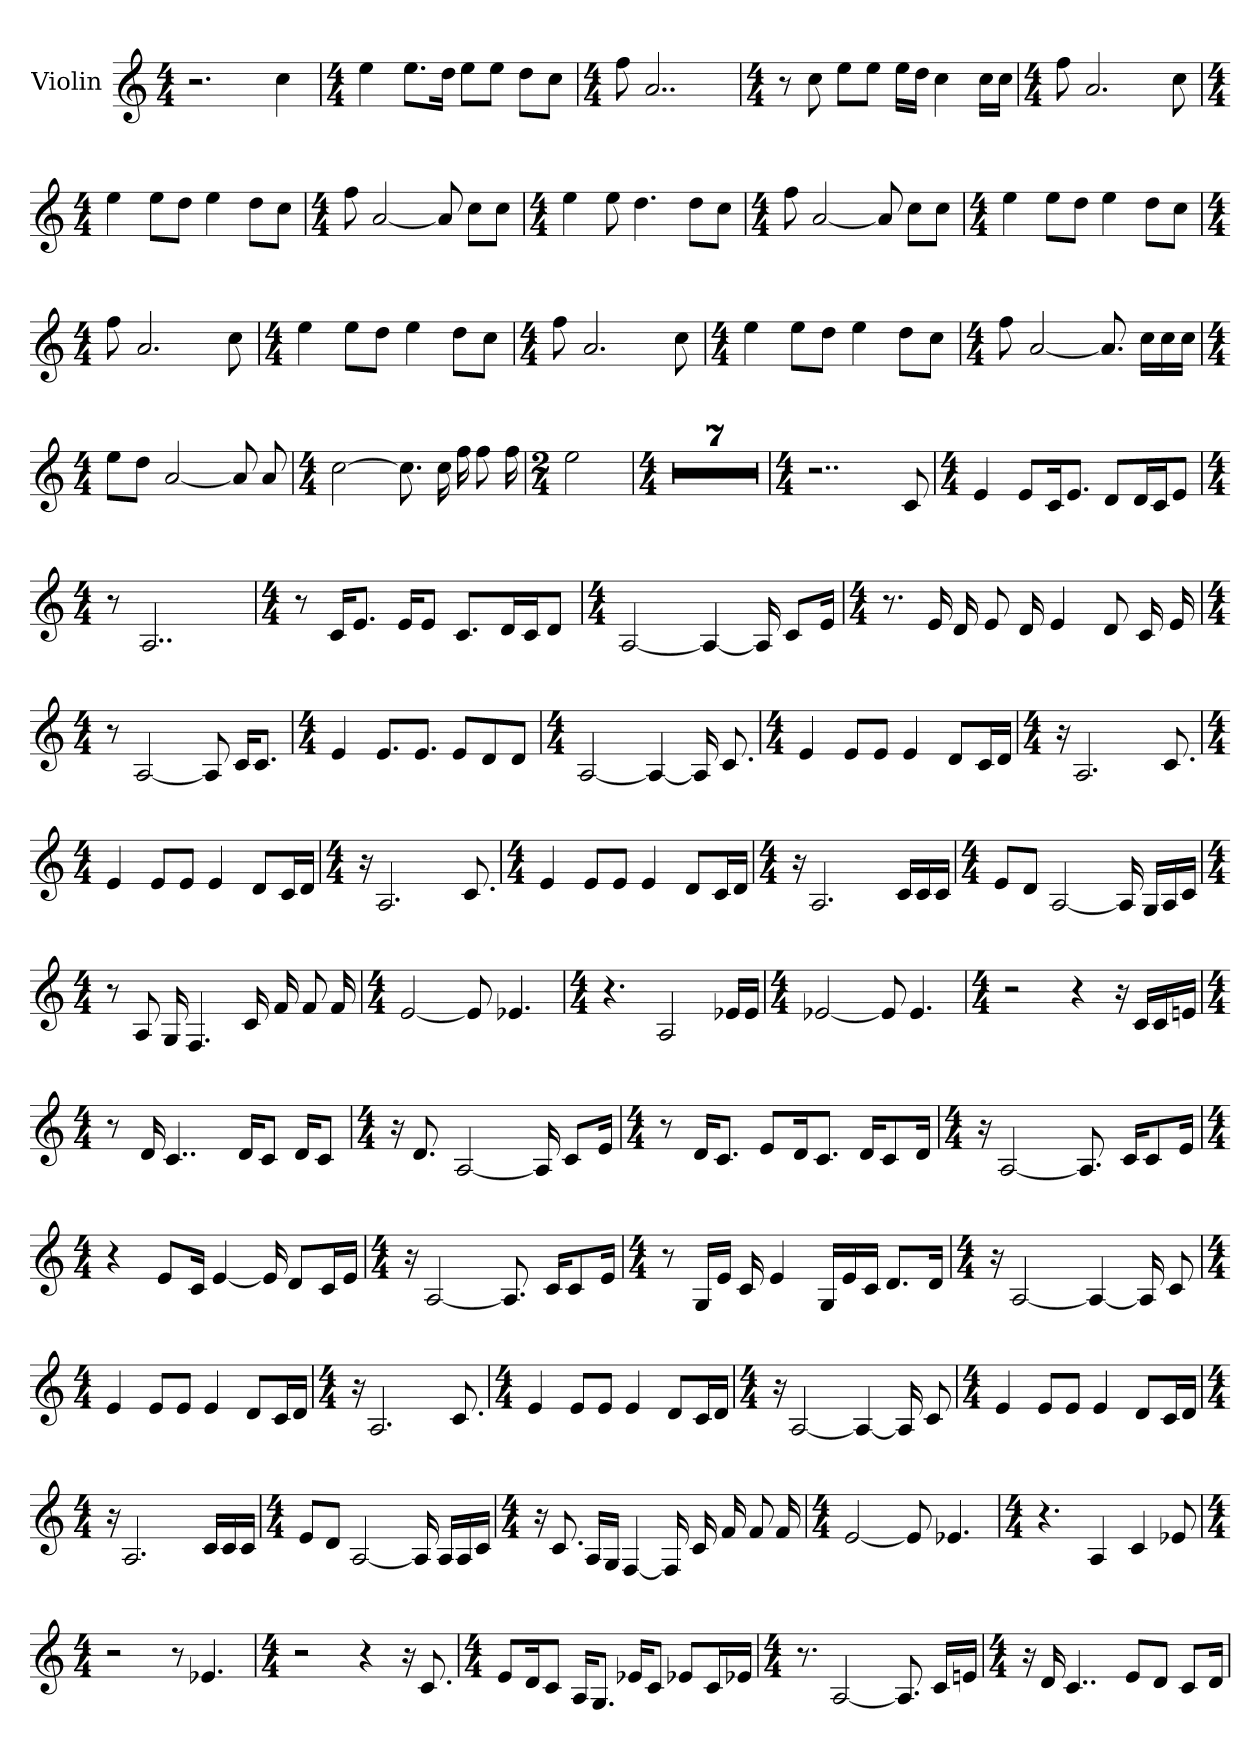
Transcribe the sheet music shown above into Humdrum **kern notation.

**kern
*part1
*staff1
*I"Violin
*I'Vln
*M4/4
=
2.r
4cc
=
*M4/4
4ee
8.eeL
16ddJk
8eeL
8eeJ
8ddL
8ccJ
=
*M4/4
8ff
2..a
=
*M4/4
8r
8cc
8eeL
8eeJ
16eeLL
16ddJJ
4cc
16ccLL
16ccJJ
=
*M4/4
8ff
2.a
8cc
=
*M4/4
4ee
8eeL
8ddJ
4ee
8ddL
8ccJ
=
*M4/4
8ff
[2a
8a]
8ccL
8ccJ
=
*M4/4
4ee
8ee
4.dd
8ddL
8ccJ
=
*M4/4
8ff
[2a
8a]
8ccL
8ccJ
=
*M4/4
4ee
8eeL
8ddJ
4ee
8ddL
8ccJ
=
*M4/4
8ff
2.a
8cc
=
*M4/4
4ee
8eeL
8ddJ
4ee
8ddL
8ccJ
=
*M4/4
8ff
2.a
8cc
=
*M4/4
4ee
8eeL
8ddJ
4ee
8ddL
8ccJ
=
*M4/4
8ff
[2a
8.a]
16ccLL
16cc
16ccJJ
=
*M4/4
8eeL
8ddJ
[2a
8a]
8a
=
*M4/4
[2cc
8.cc]
16cc
16ffLL
8ff
16ffJk
=
*M2/4
2ee
=
*M4/4
1r
=
*M4/4
1r
=
*M4/4
1r
=
*M4/4
1r
=
*M4/4
1r
=
*M4/4
1r
=
*M4/4
1r
=
*M4/4
2..r
8c
=
*M4/4
4e
8eL
16cK
8.eJ
8dL
16dL
16cJ
8eJ
=
*M4/4
8r
2..A
=
*M4/4
8r
16cKL
8.eJ
16eKL
8eJ
8.cL
16dL
16cJ
8dJ
=
*M4/4
[2A
4A_
16A]
8cL
16eJk
=
*M4/4
8.r
16e
16dLL
8e
16dJk
4e
8dL
16cL
16eJJ
=
*M4/4
8r
[2A
8A]
16cKL
8.cJ
=
*M4/4
4e
8.eL
8.eJ
8eL
8d
8dJ
=
*M4/4
[2A
4A_
16A]
8.c
=
*M4/4
4e
8eL
8eJ
4e
8dL
16cL
16dJJ
=
*M4/4
16r
2.A
8.c
=
*M4/4
4e
8eL
8eJ
4e
8dL
16cL
16dJJ
=
*M4/4
16r
2.A
8.c
=
*M4/4
4e
8eL
8eJ
4e
8dL
16cL
16dJJ
=
*M4/4
16r
2.A
16cLL
16c
16cJJ
=
*M4/4
8eL
8dJ
[2A
16A]
16GLL
16A
16cJJ
=
*M4/4
8r
8A
16G
4.F
16c
16fLL
8f
16fJk
=
*M4/4
[2e
8e]
4.e-X
=
*M4/4
4.r
2A
16e-XLL
16e-JJ
=
*M4/4
[2e-X
8e-]
4.e-
=
*M4/4
2r
4r
16r
16cLL
16c
16enJJ
=
*M4/4
8r
16d
4..c
16dKL
8cJ
16dKL
8cJ
=
*M4/4
16r
8.d
[2A
16A]
8cL
16eJk
=
*M4/4
8r
16dKL
8.cJ
8eL
16dK
8.cJ
16dKL
8c
16dJk
=
*M4/4
16r
[2A
8.A]
16cKL
8c
16eJk
=
*M4/4
4r
8eL
16cJk
[4e
16e]
8dL
16cL
16eJJ
=
*M4/4
16r
[2A
8.A]
16cKL
8c
16eJk
=
*M4/4
8r
16GLL
16eJJ
16c
4e
16GLL
16e
16cJJ
8.dL
16dJk
=
*M4/4
16r
[2A
4A_
16A]
8c
=
*M4/4
4e
8eL
8eJ
4e
8dL
16cL
16dJJ
=
*M4/4
16r
2.A
8.c
=
*M4/4
4e
8eL
8eJ
4e
8dL
16cL
16dJJ
=
*M4/4
16r
[2A
4A_
16A]
8c
=
*M4/4
4e
8eL
8eJ
4e
8dL
16cL
16dJJ
=
*M4/4
16r
2.A
16cLL
16c
16cJJ
=
*M4/4
8eL
8dJ
[2A
16A]
16ALL
16A
16cJJ
=
*M4/4
16r
8.c
16ALL
16GJJ
[4F
16F]
16c
16fLL
8f
16fJk
=
*M4/4
[2e
8e]
4.e-X
=
*M4/4
4.r
4A
4c
8e-X
=
*M4/4
2r
8r
4.e-X
=
*M4/4
2r
4r
16r
8.c
=
*M4/4
8eL
16dK
8cJ
16AKL
8.GJ
16e-XKL
8cJ
8e-XL
16cL
16e-XJJ
=
*M4/4
8.r
[2A
8.A]
16cLL
16enJJ
=
*M4/4
16r
16d
4..c
8eL
8dJ
8cL
16dJk
=
*-
